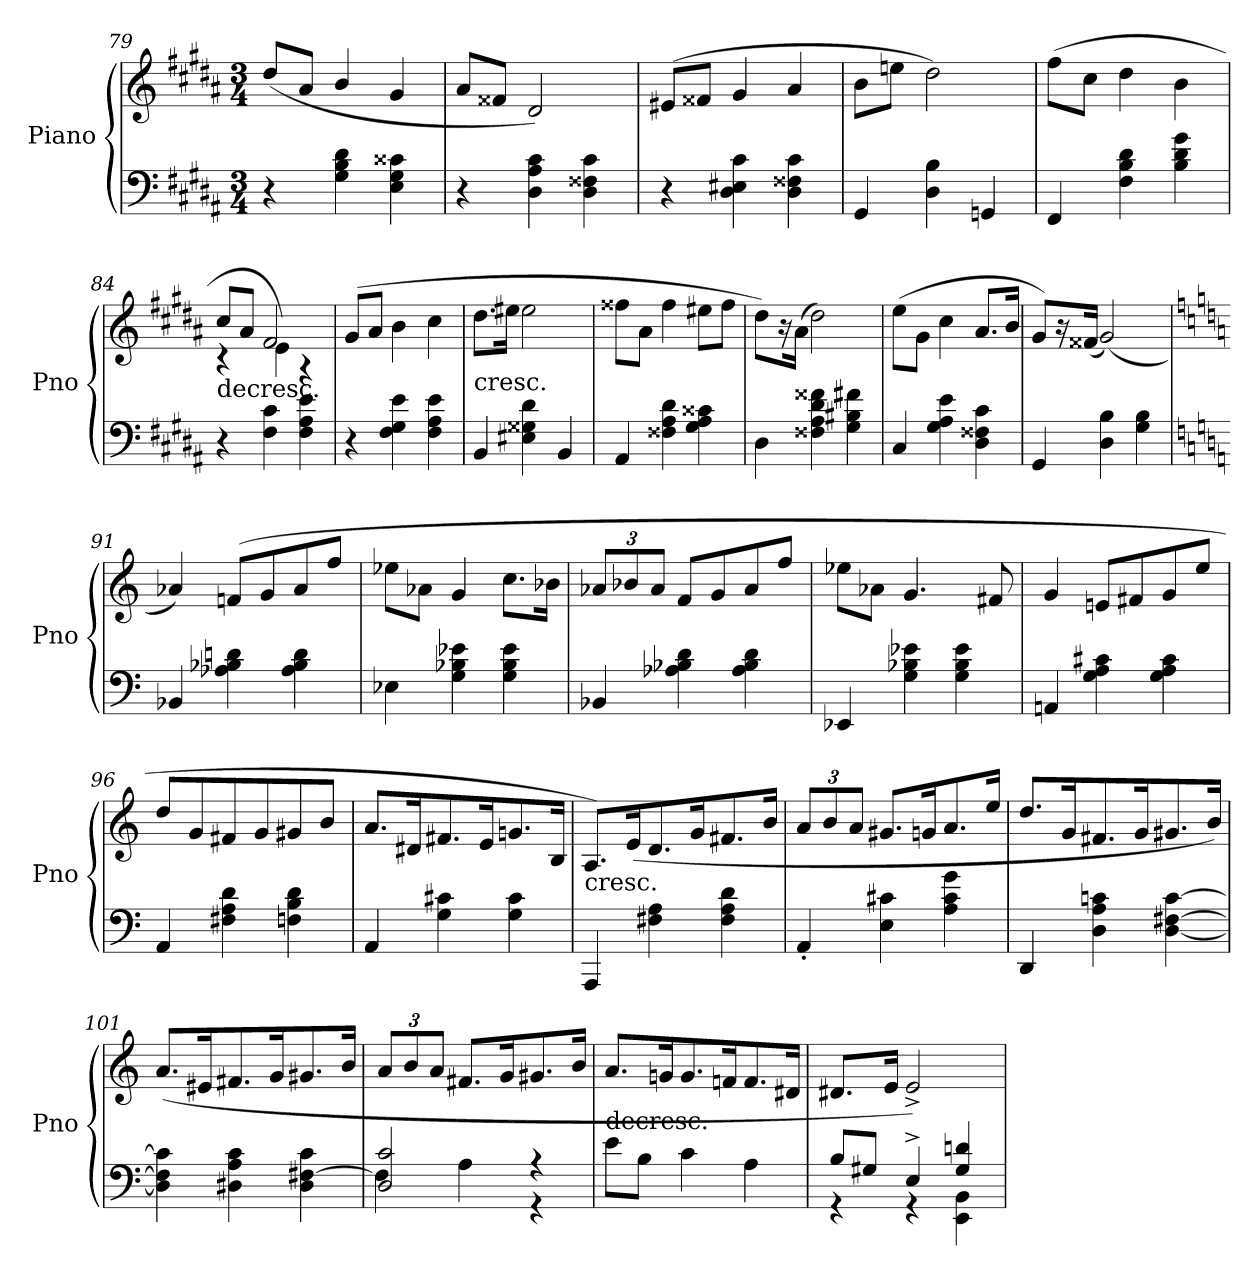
**kern	**kern
*part1	*part1
*staff2	*staff1
*I"Piano	*
*I'Pno	*
*clefF4	*clefG2
*k[f#c#g#d#a#]	*k[f#c#g#d#a#]
*M3/4	*M3/4
=79	=79
4r	(8dd#/L
.	8a#/J
4G#\ 4B\ 4d#\	4b/
4E\ 4G#\ 4c##X\	4g#/
=80	=80
4r	8a#/L
.	8f##X/J
4D#\ 4A#\ 4c#\	2d#/)
4D#\ 4F##X\ 4c#\	.
=81	=81
4r	(8e#X/L
.	8f##X/J
4D#\ 4E#X\ 4c#\	4g#/
4D#\ 4F##X\ 4c#\	4a#/
=82	=82
4GG#/	8b\L
.	8een\J
4D#\ 4B\	2dd#\)
4GGn/	.
=83	=83
4FF#/	(8ff#\L
.	8cc#\J
4F#\ 4B\ 4d#\	4dd#\
4B\ 4d#\ 4g#\	4b\
=84	=84
*	*^
!	!LO:TX:c:t=decresc.	!
4r	8cc#/L	4r
.	8a#/J	.
4F#\ 4c#\	2f#/	4e\)
4F#\ 4A#\ 4e\	.	4r
*	*v	*v
=85	=85
4r	(8g#/L
.	8a#/J
4F#\ 4G#\ 4e\	4b\
4F#\ 4A#\ 4e\	4cc#\
=86	=86
!	!LO:TX:c:t=cresc.
4BB/	8.dd#\L
.	16ee#X\Jk
4E#X\ 4G##X\ 4d#\	2ee#\
4BB/	.
=87	=87
4AA#/	8ff##X\L
.	8a#\J
4F##X\ 4A#\ 4d#\	4ff##\
4G#\ 4A#\ 4c##X\	8ee#X\L
.	8ff##\J
=88	=88
4D#\	8dd#\L)
.	16r
.	(16a#\Jk
4F##X\ 4A#\ 4d#\ 4f##X\	2dd#\)
4G#\ 4B#X\ 4f#X\	.
=89	=89
4C#/	(8ee\L
.	8g#\J
4G#\ 4A#\ 4e\	4cc#\
4D#\ 4F##X\ 4c#\	8.a#/L
.	16b/Jk
=90	=90
4GG#/	8g#/L)
.	16r
.	(16f##X/Jk
4D#\ 4B\	(2g#/)
4G#\ 4B\	.
=91	=91
*k[]	*k[]
4BB-X/	4a-X/)
4A-X\ 4B-X\ 4dn\	(8fn/L
.	8g/
4A-\ 4B-\ 4d\	8a-/
.	8ff/J
=92	=92
4E-X\	8ee-X\L
.	8a-X\J
4G\ 4B-X\ 4e-X\	4g/
4G\ 4B-\ 4e-\	8.cc\L
.	16b-X\Jk
=93	=93
4BB-X/	12a-X/L
.	12b-X/
.	12a-/J
4A-X\ 4B-X\ 4d\	8f/L
.	8g/
4A-\ 4B-\ 4d\	8a-/
.	8ff/J
=94	=94
4EE-X/	8ee-X\L
.	8a-X\J
4G\ 4B-X\ 4e-X\	4.g/
4G\ 4B-\ 4e-\	.
.	8f#X/
=95	=95
4AAn/	4g/
4G\ 4A\ 4c#X\	8en/L
.	8f#X/
4G\ 4A\ 4c#\	8g/
.	8ee/J
=96	=96
4AA/	8dd/L
.	8g/
4F#X\ 4A\ 4d\	8f#X/
.	8g/
4Fn\ 4B\ 4d\	8g#X/
.	8b/J
=97	=97
4AA/	8.a/L
.	16d#X/K
4G\ 4c#X\	8.f#X/
.	16e/K
4G\ 4c#\	8.gn/
.	16B/Jk
=98	=98
!	!LO:TX:c:t=cresc.
4AAA/	8.A/L)
.	(16e/K
4F#X\ 4A\	8.d/
.	16g/K
4F#\ 4A\ 4d\	8.f#X/
.	16b/Jk
=99	=99
4AA'/	12a/L
.	12b/
.	12a/J
4E\ 4c#X\	8.g#X/L
.	16gn/K
4A\ 4c#\ 4g\	8.a/
.	16ee/Jk
=100	=100
4DD/	8.dd/L
.	16g/K
4D\ 4A\ 4cn\	8.f#X/
.	16g/K
[4D\ [4F#X\ [4c\	8.g#X/
.	16b/Jk)
=101	=101
4D]\ 4F#]\ 4c]\	(8.a/L
.	16e#X/K
4D#X\ 4A\ 4c\	8.f#X/
.	16g/K
4D#\ [4F#X\ 4c\	8.g#X/
.	16b/Jk
=102	=102
*^	*
2D/ 2c/	4F#\]	12a/L
.	.	12b/
.	.	12a/J
.	4A\	8.f#X/L
.	.	16g/K
4r	4r	8.g#X/
.	.	16b/Jk
*v	*v	*
=103	=103
!	!LO:TX:c:t=decresc.
8e\L	8.a/L
8B\J	.
.	16gn/K
4c\	8.g/
.	16fn/K
4A\	8.f/
.	16d#X/Jk
=104	=104
*^	*
8B/L	4r	8.d#X/L
8G#X/J	.	.
.	.	16e/Jk
4E^/	4r	2e^/)
4G#/ 4dn/	4EE\ 4BB\	.
*v	*v	*
=	=
*-	*-
